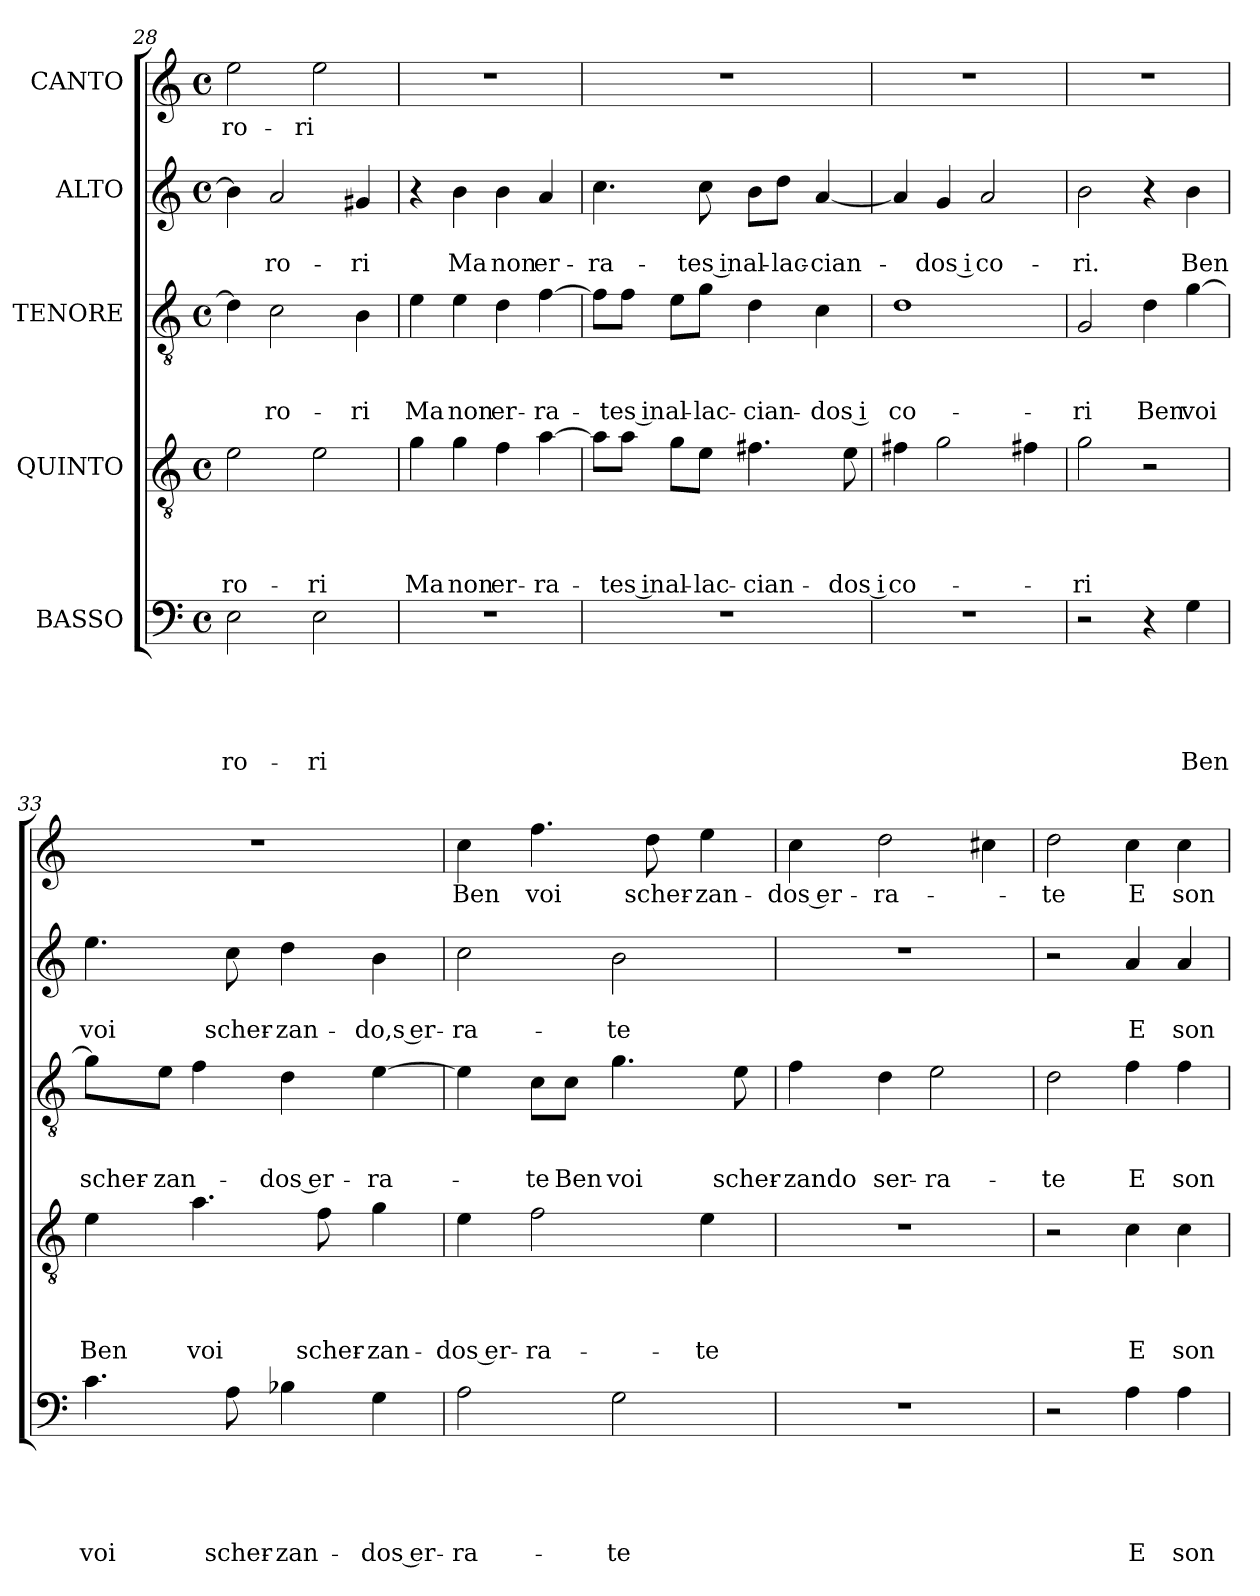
**kern	**text	**text	**text	**text	**text	**kern	**text	**text	**text	**text	**kern	**text	**text	**text	**kern	**text	**text	**kern	**text
*part5	*part5	*part5	*part5	*part5	*part5	*part4	*part4	*part4	*part4	*part4	*part3	*part3	*part3	*part3	*part2	*part2	*part2	*part1	*part1
*staff5	*staff5	*staff5	*staff5	*staff5	*staff5	*staff4	*staff4	*staff4	*staff4	*staff4	*staff3	*staff3	*staff3	*staff3	*staff2	*staff2	*staff2	*staff1	*staff1
*I"BASSO	*	*	*	*	*	*I"QUINTO	*	*	*	*	*I"TENORE	*	*	*	*I"ALTO	*	*	*I"CANTO	*
*clefF4	*	*	*	*	*	*clefGv2	*	*	*	*	*clefGv2	*	*	*	*clefG2	*	*	*clefG2	*
*k[]	*	*	*	*	*	*k[]	*	*	*	*	*k[]	*	*	*	*k[]	*	*	*k[]	*
*C:	*	*	*	*	*	*C:	*	*	*	*	*C:	*	*	*	*C:	*	*	*C:	*
*M4/4	*	*	*	*	*	*M4/4	*	*	*	*	*M4/4	*	*	*	*M4/4	*	*	*M4/4	*
*met(c)	*	*	*	*	*	*met(c)	*	*	*	*	*met(c)	*	*	*	*met(c)	*	*	*met(c)	*
=28	=28	=28	=28	=28	=28	=28	=28	=28	=28	=28	=28	=28	=28	=28	=28	=28	=28	=28	=28
!	!	!	!	!	!LO:LY:b	!	!	!	!	!LO:LY:b	!	!	!	!	!	!	!	!	!LO:LY:b
2E\	.	.	.	.	-ro-	2e\	.	.	.	-ro-	4d\]	.	.	.	4b\]	.	.	2ee\	-ro-
!	!	!	!	!	!	!	!	!	!	!	!	!	!	!LO:LY:b	!	!	!LO:LY:b	!	!
.	.	.	.	.	.	.	.	.	.	.	2c\	.	.	-ro-	2a/	.	-ro-	.	.
!	!	!	!	!	!LO:LY:b	!	!	!	!	!LO:LY:b	!	!	!	!	!	!	!	!	!LO:LY:b
2E\	.	.	.	.	-ri	2e\	.	.	.	-ri	.	.	.	.	.	.	.	2ee\	-ri
!	!	!	!	!	!	!	!	!	!	!	!	!	!	!LO:LY:b	!	!	!LO:LY:b	!	!
.	.	.	.	.	.	.	.	.	.	.	4B\	.	.	-ri	4g#X/	.	-ri	.	.
=29	=29	=29	=29	=29	=29	=29	=29	=29	=29	=29	=29	=29	=29	=29	=29	=29	=29	=29	=29
!	!	!	!	!	!	!	!	!	!	!LO:LY:b	!	!	!	!LO:LY:b	!	!	!	!	!
1r	.	.	.	.	.	4g\	.	.	.	Ma	4e\	.	.	Ma	4r	.	.	1r	.
!	!	!	!	!	!	!	!	!	!	!LO:LY:b	!	!	!	!LO:LY:b	!	!	!LO:LY:b	!	!
.	.	.	.	.	.	4g\	.	.	.	non	4e\	.	.	non	4b\	.	Ma	.	.
!	!	!	!	!	!	!	!	!	!	!LO:LY:b	!	!	!	!LO:LY:b	!	!	!LO:LY:b	!	!
.	.	.	.	.	.	4f\	.	.	.	er-	4d\	.	.	er-	4b\	.	non	.	.
!	!	!	!	!	!	!	!	!	!	!LO:LY:b	!	!	!	!LO:LY:b	!	!	!LO:LY:b	!	!
.	.	.	.	.	.	[>4a\	.	.	.	-ra-	[>4f\	.	.	-ra-	4a/	.	er-	.	.
=30	=30	=30	=30	=30	=30	=30	=30	=30	=30	=30	=30	=30	=30	=30	=30	=30	=30	=30	=30
!	!	!	!	!	!	!	!	!	!	!	!	!	!	!	!	!	!LO:LY:b	!	!
1r	.	.	.	.	.	8a\L]	.	.	.	.	8f\L]	.	.	.	4.cc\	.	-ra-	1r	.
!	!	!	!	!	!	!	!	!	!	!LO:LY:b:rj	!	!	!	!LO:LY:b:rj	!	!	!	!	!
.	.	.	.	.	.	8a\J	.	.	.	-tes in	8f\J	.	.	-tes in	.	.	.	.	.
!	!	!	!	!	!	!	!	!	!	!LO:LY:b	!	!	!	!LO:LY:b	!	!	!	!	!
.	.	.	.	.	.	8g\L	.	.	.	al-	8e\L	.	.	al-	.	.	.	.	.
!	!	!	!	!	!	!	!	!	!	!LO:LY:b	!	!	!	!LO:LY:b	!	!	!LO:LY:b:rj	!	!
.	.	.	.	.	.	8e\J	.	.	.	-lac-	8g\J	.	.	-lac-	8cc\	.	-tes in	.	.
!	!	!	!	!	!	!	!	!	!	!LO:LY:b:rj	!	!	!	!LO:LY:b:rj	!	!	!LO:LY:b	!	!
.	.	.	.	.	.	4.f#X\	.	.	.	-cian-	4d\	.	.	-cian-	8b\L	.	al-	.	.
!	!	!	!	!	!	!	!	!	!	!	!	!	!	!	!	!	!LO:LY:b	!	!
.	.	.	.	.	.	.	.	.	.	.	.	.	.	.	8dd\J	.	-lac-	.	.
!	!	!	!	!	!	!	!	!	!	!	!	!	!	!LO:LY:b:rj	!	!	!LO:LY:b:rj	!	!
.	.	.	.	.	.	.	.	.	.	.	4c\	.	.	-dos i	[<4a/	.	-cian-	.	.
!	!	!	!	!	!	!	!	!	!	!LO:LY:b:rj	!	!	!	!	!	!	!	!	!
.	.	.	.	.	.	8e\	.	.	.	-dos i	.	.	.	.	.	.	.	.	.
=31	=31	=31	=31	=31	=31	=31	=31	=31	=31	=31	=31	=31	=31	=31	=31	=31	=31	=31	=31
!	!	!	!	!	!	!	!	!	!	!LO:LY:b	!	!	!	!LO:LY:b	!	!	!	!	!
1r	.	.	.	.	.	4f#X\	.	.	.	co-	1d	.	.	co-	4a/]	.	.	1r	.
!	!	!	!	!	!	!	!	!	!	!	!	!	!	!	!	!	!LO:LY:b:rj	!	!
.	.	.	.	.	.	2g\	.	.	.	.	.	.	.	.	4g/	.	-dos i	.	.
!	!	!	!	!	!	!	!	!	!	!	!	!	!	!	!	!	!LO:LY:b	!	!
.	.	.	.	.	.	.	.	.	.	.	.	.	.	.	2a/	.	co-	.	.
.	.	.	.	.	.	4f#X\	.	.	.	.	.	.	.	.	.	.	.	.	.
=32	=32	=32	=32	=32	=32	=32	=32	=32	=32	=32	=32	=32	=32	=32	=32	=32	=32	=32	=32
!	!	!	!	!	!	!	!	!	!	!LO:LY:b	!	!	!	!LO:LY:b	!	!	!LO:LY:b	!	!
2r	.	.	.	.	.	2g\	.	.	.	-ri	2G/	.	.	-ri	2b\	.	-ri.	1r	.
!	!	!	!	!	!	!	!	!	!	!	!	!	!	!LO:LY:b	!	!	!	!	!
4r	.	.	.	.	.	2r	.	.	.	.	4d\	.	.	Ben	4r	.	.	.	.
!	!	!	!	!	!LO:LY:b	!	!	!	!	!	!	!	!	!LO:LY:b	!	!	!LO:LY:b	!	!
4G\	.	.	.	.	Ben	.	.	.	.	.	[<4g\	.	.	voi	4b\	.	Ben	.	.
!!LO:LB:g=z
=33	=33	=33	=33	=33	=33	=33	=33	=33	=33	=33	=33	=33	=33	=33	=33	=33	=33	=33	=33
!	!	!	!	!	!LO:LY:b	!	!	!	!	!LO:LY:b	!	!	!	!LO:LY:b	!	!	!LO:LY:b	!	!
4.c\	.	.	.	.	voi	4e\	.	.	.	Ben	8g\L]	.	.	scher-	4.ee\	.	voi	1r	.
!	!	!	!	!	!	!	!	!	!	!	!	!	!	!LO:LY:b	!	!	!	!	!
.	.	.	.	.	.	.	.	.	.	.	8e\J	.	.	-zan-	.	.	.	.	.
!	!	!	!	!	!	!	!	!	!	!LO:LY:b	!	!	!	!	!	!	!	!	!
.	.	.	.	.	.	4.a\	.	.	.	voi	4f\	.	.	.	.	.	.	.	.
!	!	!	!	!	!LO:LY:b	!	!	!	!	!	!	!	!	!	!	!	!LO:LY:b	!	!
8A\	.	.	.	.	scher-	.	.	.	.	.	.	.	.	.	8cc\	.	scher-	.	.
!	!	!	!	!	!LO:LY:b:rj	!	!	!	!	!	!	!	!	!LO:LY:b:rj	!	!	!LO:LY:b:rj	!	!
4B-X\	.	.	.	.	-zan-	.	.	.	.	.	4d\	.	.	-dos er-	4dd\	.	-zan-	.	.
!	!	!	!	!	!	!	!	!	!	!LO:LY:b	!	!	!	!	!	!	!	!	!
.	.	.	.	.	.	8f\	.	.	.	scher-	.	.	.	.	.	.	.	.	.
!	!	!	!	!	!LO:LY:b:rj	!	!	!	!	!LO:LY:b:rj	!	!	!	!LO:LY:b	!	!	!LO:LY:b:rj	!	!
4G\	.	.	.	.	-dos er-	4g\	.	.	.	-zan-	[>4e\	.	.	-ra-	4b\	.	-do,s er-	.	.
=34	=34	=34	=34	=34	=34	=34	=34	=34	=34	=34	=34	=34	=34	=34	=34	=34	=34	=34	=34
!	!	!	!	!	!LO:LY:b	!	!	!	!	!LO:LY:b:rj	!	!	!	!	!	!	!LO:LY:b	!	!LO:LY:b
2A\	.	.	.	.	-ra-	4e\	.	.	.	-dos er-	4e\]	.	.	.	2cc\	.	-ra-	4cc\	Ben
!	!	!	!	!	!	!	!	!	!	!LO:LY:b:rj	!	!	!	!LO:LY:b	!	!	!	!	!LO:LY:b
.	.	.	.	.	.	2f\	.	.	.	-ra-	8c\L	.	.	-te	.	.	.	4.ff\	voi
!	!	!	!	!	!	!	!	!	!	!	!	!	!	!LO:LY:b	!	!	!	!	!
.	.	.	.	.	.	.	.	.	.	.	8c\J	.	.	Ben	.	.	.	.	.
!	!	!	!	!	!LO:LY:b	!	!	!	!	!	!	!	!	!LO:LY:b	!	!	!LO:LY:b	!	!
2G\	.	.	.	.	-te	.	.	.	.	.	4.g\	.	.	voi	2b\	.	-te	.	.
!	!	!	!	!	!	!	!	!	!	!	!	!	!	!	!	!	!	!	!LO:LY:b
.	.	.	.	.	.	.	.	.	.	.	.	.	.	.	.	.	.	8dd\	scher-
!	!	!	!	!	!	!	!	!	!	!LO:LY:b	!	!	!	!	!	!	!	!	!LO:LY:b:rj
.	.	.	.	.	.	4e\	.	.	.	-te	.	.	.	.	.	.	.	4ee\	-zan-
!	!	!	!	!	!	!	!	!	!	!	!	!	!	!LO:LY:b	!	!	!	!	!
.	.	.	.	.	.	.	.	.	.	.	8e\	.	.	scher-	.	.	.	.	.
=35	=35	=35	=35	=35	=35	=35	=35	=35	=35	=35	=35	=35	=35	=35	=35	=35	=35	=35	=35
!	!	!	!	!	!	!	!	!	!	!	!	!	!	!LO:LY:b	!	!	!	!	!LO:LY:b:rj
1r	.	.	.	.	.	1r	.	.	.	.	4f\	.	.	-zan­do	1r	.	.	4cc\	-dos er-
!	!	!	!	!	!	!	!	!	!	!	!	!	!	!LO:LY:b	!	!	!	!	!LO:LY:b
.	.	.	.	.	.	.	.	.	.	.	4d\	.	.	ser-	.	.	.	2dd\	-ra-
!	!	!	!	!	!	!	!	!	!	!	!	!	!	!LO:LY:b:rj	!	!	!	!	!
.	.	.	.	.	.	.	.	.	.	.	2e\	.	.	-ra-	.	.	.	.	.
.	.	.	.	.	.	.	.	.	.	.	.	.	.	.	.	.	.	4cc#X\	.
=36	=36	=36	=36	=36	=36	=36	=36	=36	=36	=36	=36	=36	=36	=36	=36	=36	=36	=36	=36
!	!	!	!	!	!	!	!	!	!	!	!	!	!	!LO:LY:b	!	!	!	!	!LO:LY:b
2r	.	.	.	.	.	2r	.	.	.	.	2d\	.	.	-te	2r	.	.	2dd\	-te
!	!	!	!	!	!LO:LY:b	!	!	!	!	!LO:LY:b	!	!	!	!LO:LY:b	!	!	!LO:LY:b	!	!LO:LY:b
4A\	.	.	.	.	E	4c\	.	.	.	E	4f\	.	.	E	4a/	.	E	4cc\	E
!	!	!	!	!	!LO:LY:b	!	!	!	!	!LO:LY:b	!	!	!	!LO:LY:b	!	!	!LO:LY:b	!	!LO:LY:b
4A\	.	.	.	.	son	4c\	.	.	.	son	4f\	.	.	son	4a/	.	son	4cc\	son
=	=	=	=	=	=	=	=	=	=	=	=	=	=	=	=	=	=	=	=
*-	*-	*-	*-	*-	*-	*-	*-	*-	*-	*-	*-	*-	*-	*-	*-	*-	*-	*-	*-
